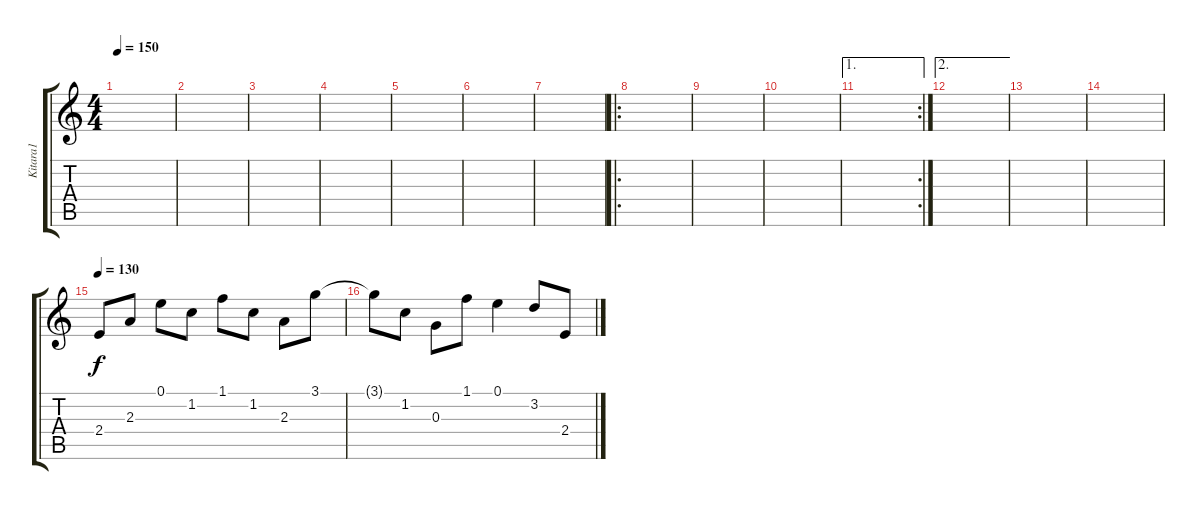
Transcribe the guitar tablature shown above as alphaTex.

\track ("Kitara1" "Kitara1") {instrument distortionguitar}
\staff {score tabs}
\tuning (E4 B3 G3 D3 A2 E2) {hide}
\ts (4 4)
\tempo 150
\clef g2
\ks c
|
|
|
|
|
|
|
\ro
|
|
|
\ae 1
\rc 2
|
\ae 2
|
|
|
\tempo 130
2.4.8 2.3.8 0.1.8 1.2.8 1.1.8 1.2.8 2.3.8 3.1.8 |
3.1{t}.8 1.2.8 0.3.8 1.1.8 0.1.4 3.2.8 2.4.8
